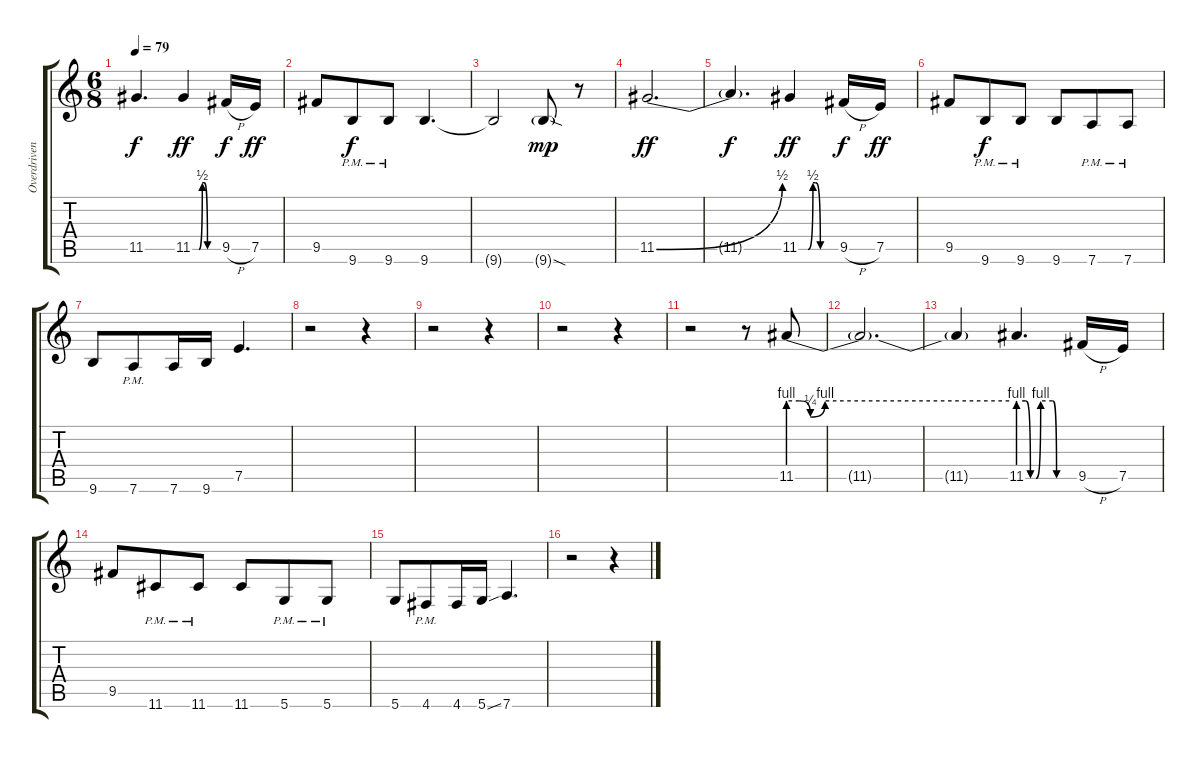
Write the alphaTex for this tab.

\track ("Overdriven Guitar III" "Overdriven") {instrument overdrivenguitar}
\staff {score tabs}
\tuning (E4 B3 G3 D3 A2 D2) {hide}
\ts (6 8)
\tempo 79
\clef g2
\ks c
11.5{t}.4{d dy f} 11.5{be (custom 0 0 15 0 23 2 27 2 35 0 45 0 60 0)}.4{dy ff} 9.5{h}.16{dy f} 7.5.16{dy ff} |
9.5.8 9.6{pm}.8{dy f} 9.6{pm}.8 9.6.4{d} |
9.6{t}.2 9.6{sod g}.8{dy mp} r.8 |
11.5{be (bend 0 0 60 2)}.2{d dy ff} |
11.5{t}.4{d dy f} 11.5{be (custom 0 0 15 0 23 2 27 2 35 0 45 0 60 0)}.4{dy ff} 9.5{h}.16{dy f} 7.5.16{dy ff} |
9.5.8 9.6{pm}.8{dy f} 9.6{pm}.8 9.6.8 7.6{pm}.8 7.6{pm}.8 |
9.6.8 7.6{pm}.8 7.6.16 9.6.16 7.5.4{d} |
r.2 r.4 |
r.2 r.4 |
r.2 r.4 |
r.2 r.8 11.5{be (custom 0 4 3 4 6 1 10 4 60 4)}.8 |
11.5{t}.2{d} |
11.5{t}.4 11.5{be (custom 0 4 8 4 13 0 19 0 24 4 37 4 41 0 60 0)}.4{d} 9.5{h}.16 7.5.16 |
9.5.8 11.6{pm}.8 11.6{pm}.8 11.6.8 5.6{pm}.8 5.6{pm}.8 |
5.6.8 4.6{pm}.8 4.6.16 5.6{ss}.16 7.6.4{d} |
r.2 r.4
